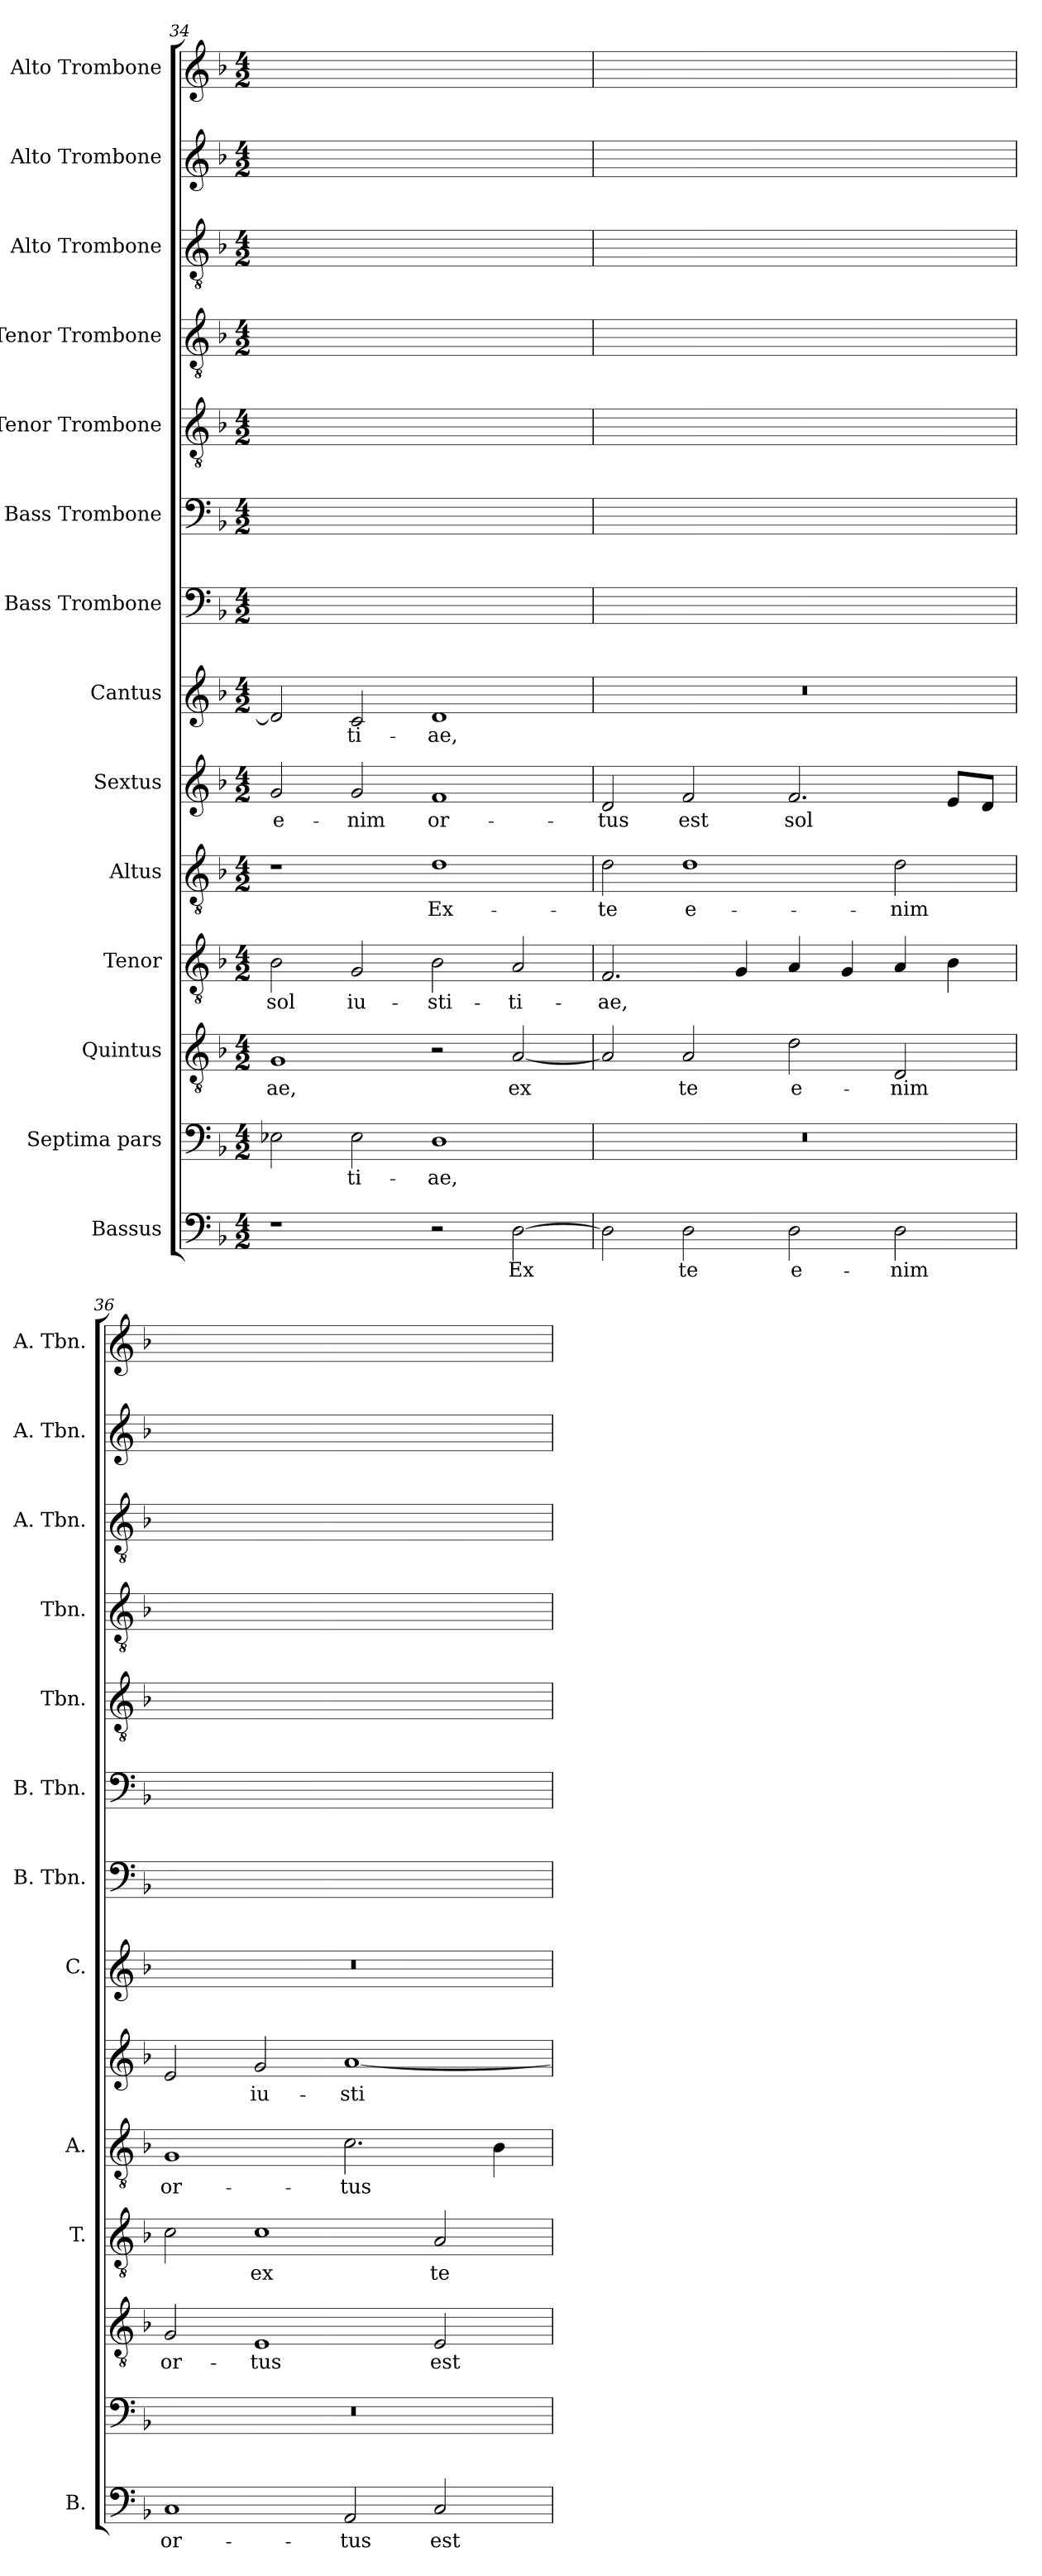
**kern	**text	**kern	**text	**kern	**text	**kern	**text	**kern	**text	**kern	**text	**kern	**text	**kern	**text	**kern	**text	**kern	**text	**kern	**text	**kern	**text	**kern	**text	**kern	**text
*part14	*part14	*part13	*part13	*part12	*part12	*part11	*part11	*part10	*part10	*part9	*part9	*part8	*part8	*part7	*part7	*part6	*part6	*part5	*part5	*part4	*part4	*part3	*part3	*part2	*part2	*part1	*part1
*staff14	*staff14	*staff13	*staff13	*staff12	*staff12	*staff11	*staff11	*staff10	*staff10	*staff9	*staff9	*staff8	*staff8	*staff7	*staff7	*staff6	*staff6	*staff5	*staff5	*staff4	*staff4	*staff3	*staff3	*staff2	*staff2	*staff1	*staff1
*I"Bassus	*	*I"Septima pars	*	*I"Quintus	*	*I"Tenor	*	*I"Altus	*	*I"Sextus	*	*I"Cantus	*	*I"Bass Trombone	*	*I"Bass Trombone	*	*I"Tenor Trombone	*	*I"Tenor Trombone	*	*I"Alto Trombone	*	*I"Alto Trombone	*	*I"Alto Trombone	*
*I'B.	*	*	*	*	*	*I'T.	*	*I'A.	*	*	*	*I'C.	*	*I'B. Tbn.	*	*I'B. Tbn.	*	*I'Tbn.	*	*I'Tbn.	*	*I'A. Tbn.	*	*I'A. Tbn.	*	*I'A. Tbn.	*
*clefF4	*	*clefF4	*	*clefGv2	*	*clefGv2	*	*clefGv2	*	*clefG2	*	*clefG2	*	*clefF4	*	*clefF4	*	*clefGv2	*	*clefGv2	*	*clefGv2	*	*clefG2	*	*clefG2	*
*	*	*	*	*ITrd7c12	*	*ITrd7c12	*	*ITrd7c12	*	*	*	*	*	*	*	*	*	*	*	*	*	*	*	*	*	*	*
*k[b-]	*	*k[b-]	*	*k[b-]	*	*k[b-]	*	*k[b-]	*	*k[b-]	*	*k[b-]	*	*k[b-]	*	*k[b-]	*	*k[b-]	*	*k[b-]	*	*k[b-]	*	*k[b-]	*	*k[b-]	*
*d:	*	*d:	*	*d:	*	*d:	*	*d:	*	*d:	*	*d:	*	*d:	*	*d:	*	*d:	*	*d:	*	*d:	*	*d:	*	*d:	*
*M4/2	*	*M4/2	*	*M4/2	*	*M4/2	*	*M4/2	*	*M4/2	*	*M4/2	*	*M4/2	*	*M4/2	*	*M4/2	*	*M4/2	*	*M4/2	*	*M4/2	*	*M4/2	*
=34	=34	=34	=34	=34	=34	=34	=34	=34	=34	=34	=34	=34	=34	=34	=34	=34	=34	=34	=34	=34	=34	=34	=34	=34	=34	=34	=34
!	!	!	!	!	!LO:LY:b	!	!LO:LY:b	!	!	!	!LO:LY:b	!	!	!	!	!	!	!	!	!	!	!	!	!	!	!	!
1r	.	2E-X\	.	1GG	-ae,	2BB-\	sol	1r	.	2g/	e-	2d/]	.	1ryy	.	2E-\yy	.	1GGyy	-ae,	2BB-/yy	sol	1ryy	.	2g/yy	e-	2d/yy]	.
!	!	!	!LO:LY:b	!	!	!	!LO:LY:b	!	!	!	!LO:LY:b	!	!LO:LY:b	!	!	!	!	!	!	!	!	!	!	!	!	!	!
.	.	2E-\	-ti-	.	.	2GG/	iu-	.	.	2g/	-nim	2c/	-ti-	.	.	2E-\yy	-ti-	.	.	2GG/yy	iu-	.	.	2g/yy	-nim	2c/yy	-ti-
!	!	!	!LO:LY:b	!	!	!	!LO:LY:b	!	!LO:LY:b	!	!LO:LY:b	!	!LO:LY:b	!	!	!	!	!	!	!	!	!	!	!	!	!	!
2r	.	1D	-ae,	2r	.	2BB-\	-sti-	1D	Ex-	1f	or-	1d	-ae,	2ryy	.	1Dyy	-ae,	2ryy	.	2BB-/yy	-sti-	1Dyy	Ex-	1fyy	or-	1dyy	-ae,
!	!LO:LY:b	!	!	!	!LO:LY:b	!	!LO:LY:b	!	!	!	!	!	!	!	!	!	!	!	!	!	!	!	!	!	!	!	!
[>2D\	Ex	.	.	[<2AA/	ex	2AA/	-ti-	.	.	.	.	.	.	[>2D\yy	Ex	.	.	[<2AA/yy	ex	2AA/yy	-ti-	.	.	.	.	.	.
=35	=35	=35	=35	=35	=35	=35	=35	=35	=35	=35	=35	=35	=35	=35	=35	=35	=35	=35	=35	=35	=35	=35	=35	=35	=35	=35	=35
!	!	!LO:N:vis=1	!	!	!	!	!LO:LY:b	!	!LO:LY:b	!	!LO:LY:b	!LO:N:vis=1	!	!	!	!	!	!	!	!	!	!	!	!	!	!	!
2D\]	.	0r	.	2AA/]	.	2.FF/	-ae,	2D\	-te	2d/	-tus	0r	.	2D\yy]	.	0ryy	.	2AA/yy]	.	2.FF/yy	-ae,	2D/yy	-te	2d/yy	-tus	0ryy	.
!	!LO:LY:b	!	!	!	!LO:LY:b	!	!	!	!LO:LY:b	!	!LO:LY:b	!	!	!	!	!	!	!	!	!	!	!	!	!	!	!	!
2D\	te	.	.	2AA/	te	.	.	1D	e-	2f/	est	.	.	2D\yy	te	.	.	2AA/yy	te	.	.	1Dyy	e-	2f/yy	est	.	.
.	.	.	.	.	.	4GG/	.	.	.	.	.	.	.	.	.	.	.	.	.	4GG/yy	.	.	.	.	.	.	.
!	!LO:LY:b	!	!	!	!LO:LY:b	!	!	!	!	!	!LO:LY:b	!	!	!	!	!	!	!	!	!	!	!	!	!	!	!	!
2D\	e-	.	.	2D\	e-	4AA/	.	.	.	2.f/	sol	.	.	2D\yy	e-	.	.	2D/yy	e-	4AA/yy	.	.	.	2.f/yy	sol	.	.
.	.	.	.	.	.	4GG/	.	.	.	.	.	.	.	.	.	.	.	.	.	4GG/yy	.	.	.	.	.	.	.
!	!LO:LY:b	!	!	!	!LO:LY:b	!	!	!	!LO:LY:b	!	!	!	!	!	!	!	!	!	!	!	!	!	!	!	!	!	!
2D\	-nim	.	.	2DD/	-nim	4AA/	.	2D\	-nim	.	.	.	.	2D\yy	-nim	.	.	2DD/yy	-nim	4AA/yy	.	2D/yy	-nim	.	.	.	.
.	.	.	.	.	.	4BB-\	.	.	.	8e/L	.	.	.	.	.	.	.	.	.	4BB-/yy	.	.	.	8e/Lyy	.	.	.
.	.	.	.	.	.	.	.	.	.	8d/J	.	.	.	.	.	.	.	.	.	.	.	.	.	8d/Jyy	.	.	.
!!LO:LB:g=z
=36	=36	=36	=36	=36	=36	=36	=36	=36	=36	=36	=36	=36	=36	=36	=36	=36	=36	=36	=36	=36	=36	=36	=36	=36	=36	=36	=36
!	!LO:LY:b	!LO:N:vis=1	!	!	!LO:LY:b	!	!	!	!LO:LY:b	!	!	!LO:N:vis=1	!	!	!	!	!	!	!	!	!	!	!	!	!	!	!
1C	or-	0r	.	2GG/	or-	2C\	.	1GG	or-	2e/	.	0r	.	1Cyy	or-	0ryy	.	2GG/yy	or-	2C/yy	.	1GGyy	or-	2e/yy	.	0ryy	.
!	!	!	!	!	!LO:LY:b	!	!LO:LY:b	!	!	!	!LO:LY:b	!	!	!	!	!	!	!	!	!	!	!	!	!	!	!	!
.	.	.	.	1EE	-tus	1C	ex	.	.	2g/	iu-	.	.	.	.	.	.	1EEyy	-tus	1Cyy	ex	.	.	2g/yy	iu-	.	.
!	!LO:LY:b	!	!	!	!	!	!	!	!LO:LY:b	!	!LO:LY:b	!	!	!	!	!	!	!	!	!	!	!	!	!	!	!	!
2AA/	-tus	.	.	.	.	.	.	2.C\	-tus	[<1a	-sti-	.	.	2AA/yy	-tus	.	.	.	.	.	.	2.C/yy	-tus	[<1ayy	-sti-	.	.
!	!LO:LY:b	!	!	!	!LO:LY:b	!	!LO:LY:b	!	!	!	!	!	!	!	!	!	!	!	!	!	!	!	!	!	!	!	!
2C/	est	.	.	2EE/	est	2AA/	te	.	.	.	.	.	.	2C/yy	est	.	.	2EE/yy	est	2AA/yy	te	.	.	.	.	.	.
.	.	.	.	.	.	.	.	4BB-\	.	.	.	.	.	.	.	.	.	.	.	.	.	4BB-/yy	.	.	.	.	.
=	=	=	=	=	=	=	=	=	=	=	=	=	=	=	=	=	=	=	=	=	=	=	=	=	=	=	=
*-	*-	*-	*-	*-	*-	*-	*-	*-	*-	*-	*-	*-	*-	*-	*-	*-	*-	*-	*-	*-	*-	*-	*-	*-	*-	*-	*-
